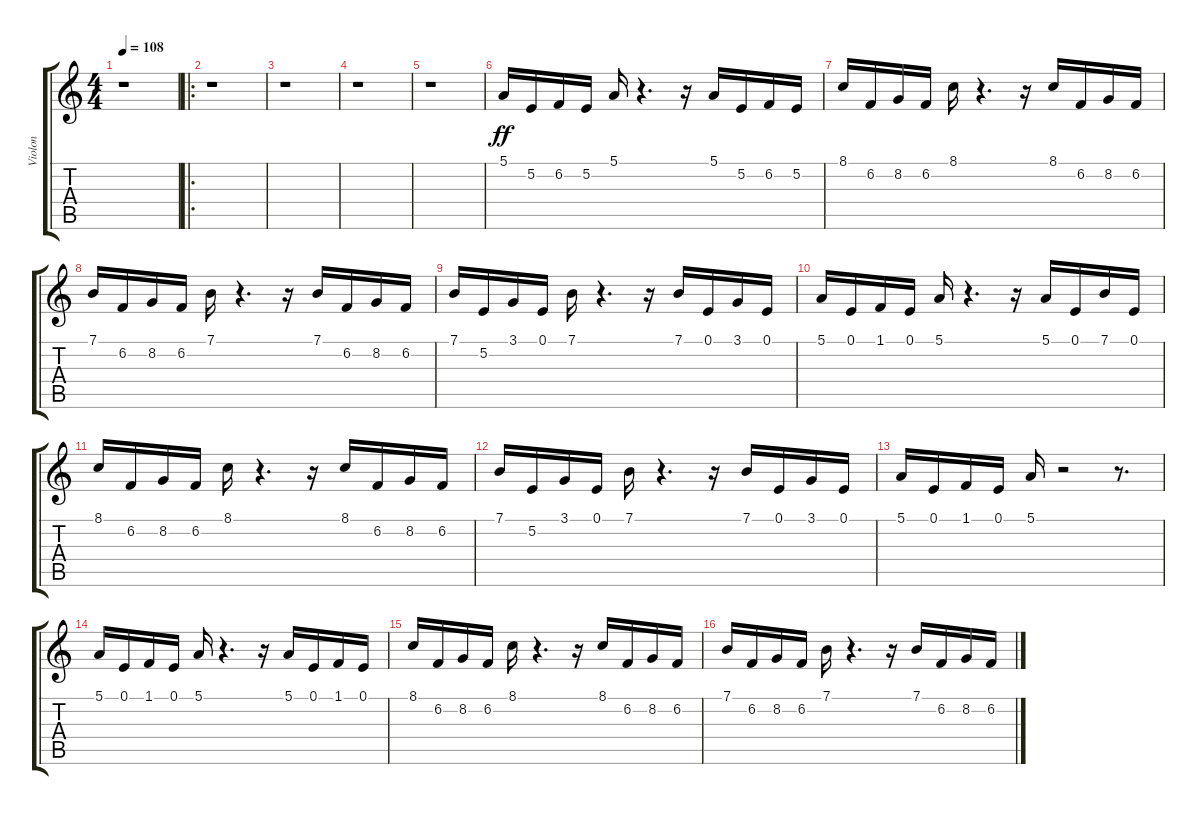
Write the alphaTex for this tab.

\track ("Violon" "Violon") {instrument violin}
\staff {score tabs}
\tuning (E4 B3 G3 D3 A2 E2) {hide}
\ts (4 4)
\tempo 108
\clef g2
\ks c
r.1{dy ff instrument violin} |
\ro
r.1 |
r.1 |
r.1 |
r.1 |
5.1.16 5.2.16 6.2.16 5.2.16 5.1.16 r.4{d} r.16 5.1.16 5.2.16 6.2.16 5.2.16 |
8.1.16 6.2.16 8.2.16 6.2.16 8.1.16 r.4{d} r.16 8.1.16 6.2.16 8.2.16 6.2.16 |
7.1.16 6.2.16 8.2.16 6.2.16 7.1.16 r.4{d} r.16 7.1.16 6.2.16 8.2.16 6.2.16 |
7.1.16 5.2.16 3.1.16 0.1.16 7.1.16 r.4{d} r.16 7.1.16 0.1.16 3.1.16 0.1.16 |
5.1.16 0.1.16 1.1.16 0.1.16 5.1.16 r.4{d} r.16 5.1.16 0.1.16 7.1.16 0.1.16 |
8.1.16 6.2.16 8.2.16 6.2.16 8.1.16 r.4{d} r.16 8.1.16 6.2.16 8.2.16 6.2.16 |
7.1.16 5.2.16 3.1.16 0.1.16 7.1.16 r.4{d} r.16 7.1.16 0.1.16 3.1.16 0.1.16 |
5.1.16 0.1.16 1.1.16 0.1.16 5.1.16 r.2 r.8{d} |
5.1.16 0.1.16 1.1.16 0.1.16 5.1.16 r.4{d} r.16 5.1.16 0.1.16 1.1.16 0.1.16 |
8.1.16 6.2.16 8.2.16 6.2.16 8.1.16 r.4{d} r.16 8.1.16 6.2.16 8.2.16 6.2.16 |
7.1.16 6.2.16 8.2.16 6.2.16 7.1.16 r.4{d} r.16 7.1.16 6.2.16 8.2.16 6.2.16
